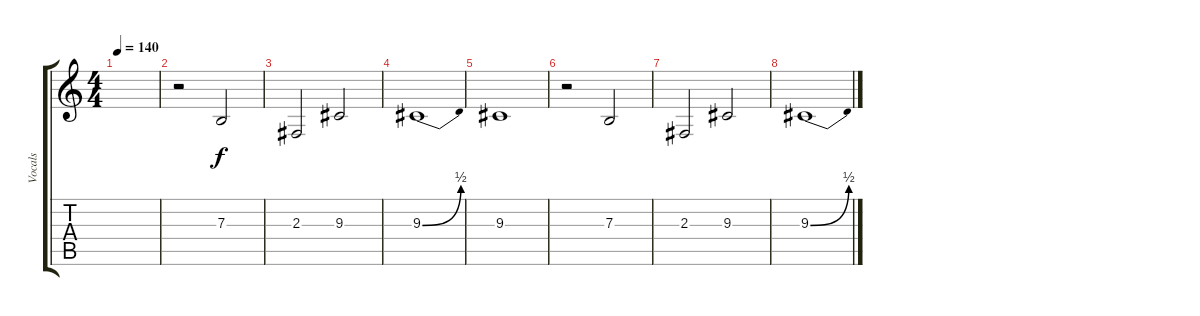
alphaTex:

\track ("Vocals" "Vocals") {instrument bassoon}
\staff {score tabs}
\tuning (Db4 Ab3 E3 B2 Gb2 B1) {hide}
\ts (4 4)
\tempo 140
\clef g2
\ks c
|
r.2 7.3.2 |
2.3.2 9.3.2 |
9.3{be (bend 0 0 60 2)}.1 |
9.3.1 |
r.2 7.3.2 |
2.3.2 9.3.2 |
9.3{be (bend 0 0 60 2)}.1
